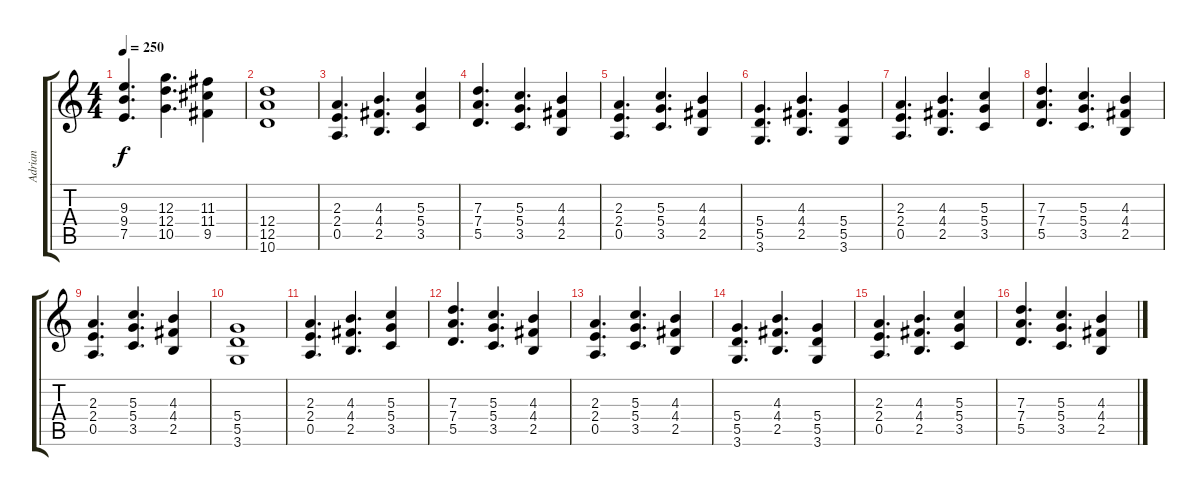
\track ("Adrian" "Adrian") {instrument distortionguitar}
\staff {score tabs}
\tuning (E4 B3 G3 D3 A2 E2) {hide}
\ts (4 4)
\tempo 250
\clef g2
\ks c
(9.3 9.4 7.5).4{d dy f} (12.3 12.4 10.5).4{d} (11.3 11.4 9.5).4 |
(12.4 12.5 10.6).1 |
(2.3 2.4 0.5).4{d} (4.3 4.4 2.5).4{d} (5.3 5.4 3.5).4 |
(7.3 7.4 5.5).4{d} (5.3 5.4 3.5).4{d} (4.3 4.4 2.5).4 |
(2.3 2.4 0.5).4{d} (5.3 5.4 3.5).4{d} (4.3 4.4 2.5).4 |
(5.4 5.5 3.6).4{d} (4.3 4.4 2.5).4{d} (5.4 5.5 3.6).4 |
(2.3 2.4 0.5).4{d} (4.3 4.4 2.5).4{d} (5.3 5.4 3.5).4 |
(7.3 7.4 5.5).4{d} (5.3 5.4 3.5).4{d} (4.3 4.4 2.5).4 |
(2.3 2.4 0.5).4{d} (5.3 5.4 3.5).4{d} (4.3 4.4 2.5).4 |
(5.4 5.5 3.6).1 |
(2.3 2.4 0.5).4{d} (4.3 4.4 2.5).4{d} (5.3 5.4 3.5).4 |
(7.3 7.4 5.5).4{d} (5.3 5.4 3.5).4{d} (4.3 4.4 2.5).4 |
(2.3 2.4 0.5).4{d} (5.3 5.4 3.5).4{d} (4.3 4.4 2.5).4 |
(5.4 5.5 3.6).4{d} (4.3 4.4 2.5).4{d} (5.4 5.5 3.6).4 |
(2.3 2.4 0.5).4{d} (4.3 4.4 2.5).4{d} (5.3 5.4 3.5).4 |
(7.3 7.4 5.5).4{d} (5.3 5.4 3.5).4{d} (4.3 4.4 2.5).4
